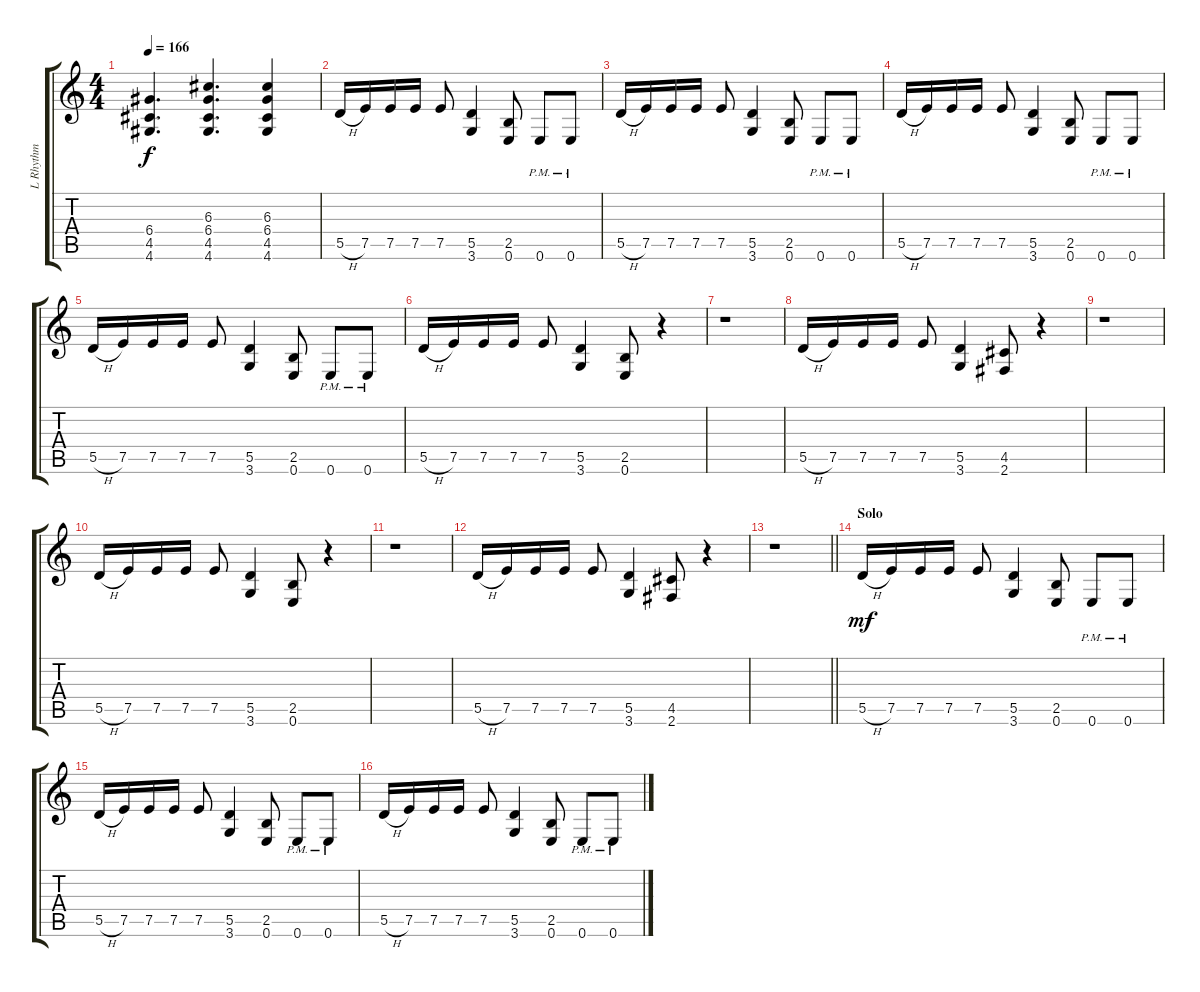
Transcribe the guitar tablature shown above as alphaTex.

\track ("L Rhythm" "L Rhythm") {instrument distortionguitar}
\staff {score tabs}
\tuning (E4 B3 G3 D3 A2 E2) {hide}
\ts (4 4)
\tempo 166
\clef g2
\ks c
(6.4 4.5 4.6).4{d dy f} (6.3 6.4 4.5 4.6).4{d} (6.3 6.4 4.5 4.6).4 |
5.5{h}.16 7.5.16 7.5.16 7.5.16 7.5.8 (5.5 3.6).4 (2.5 0.6).8 0.6{pm}.8 0.6{pm}.8 |
5.5{h}.16 7.5.16 7.5.16 7.5.16 7.5.8 (5.5 3.6).4 (2.5 0.6).8 0.6{pm}.8 0.6{pm}.8 |
5.5{h}.16 7.5.16 7.5.16 7.5.16 7.5.8 (5.5 3.6).4 (2.5 0.6).8 0.6{pm}.8 0.6{pm}.8 |
5.5{h}.16 7.5.16 7.5.16 7.5.16 7.5.8 (5.5 3.6).4 (2.5 0.6).8 0.6{pm}.8 0.6{pm}.8 |
5.5{h}.16 7.5.16 7.5.16 7.5.16 7.5.8 (5.5 3.6).4 (2.5 0.6).8 r.4 |
r.1 |
5.5{h}.16 7.5.16 7.5.16 7.5.16 7.5.8 (5.5 3.6).4 (4.5 2.6).8 r.4 |
r.1 |
5.5{h}.16 7.5.16 7.5.16 7.5.16 7.5.8 (5.5 3.6).4 (2.5 0.6).8 r.4 |
r.1 |
5.5{h}.16 7.5.16 7.5.16 7.5.16 7.5.8 (5.5 3.6).4 (4.5 2.6).8 r.4 |
\barLineRight lightlight
r.1 |
\section ("" "Solo")
5.5{h}.16{dy mf} 7.5.16 7.5.16 7.5.16 7.5.8 (5.5 3.6).4 (2.5 0.6).8 0.6{pm}.8 0.6{pm}.8 |
5.5{h}.16 7.5.16 7.5.16 7.5.16 7.5.8 (5.5 3.6).4 (2.5 0.6).8 0.6{pm}.8 0.6{pm}.8 |
5.5{h}.16 7.5.16 7.5.16 7.5.16 7.5.8 (5.5 3.6).4 (2.5 0.6).8 0.6{pm}.8 0.6{pm}.8
